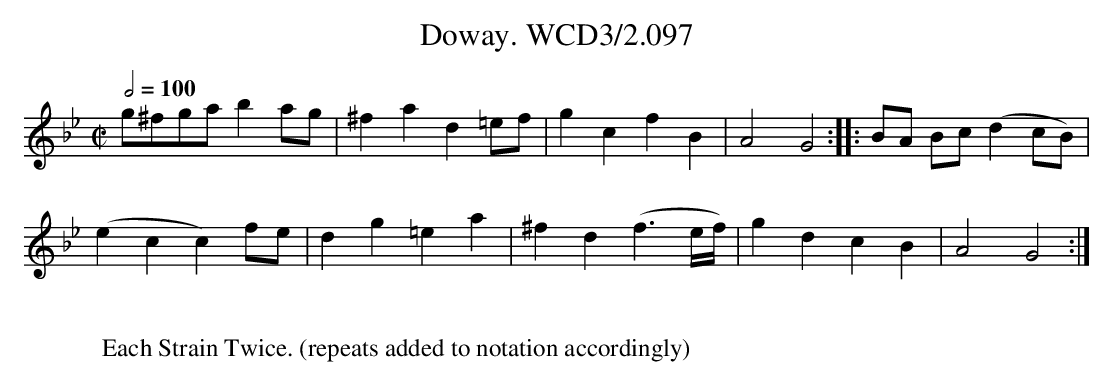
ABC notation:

X:1
T:Doway. WCD3/2.097
M:C|
L:1/8
Q:1/2=100
K:Gm
g^fga b2ag|^f2a2 d2=ef|g2c2 f2B2|A4 G4::BA Bc (d2cB)|
(e2c2 c2)fe|d2g2 =e2a2|^f2d2 (f3e/f/)|g2d2 c2B2|A4 G4:|
W:
W:Each Strain Twice. (repeats added to notation accordingly)
